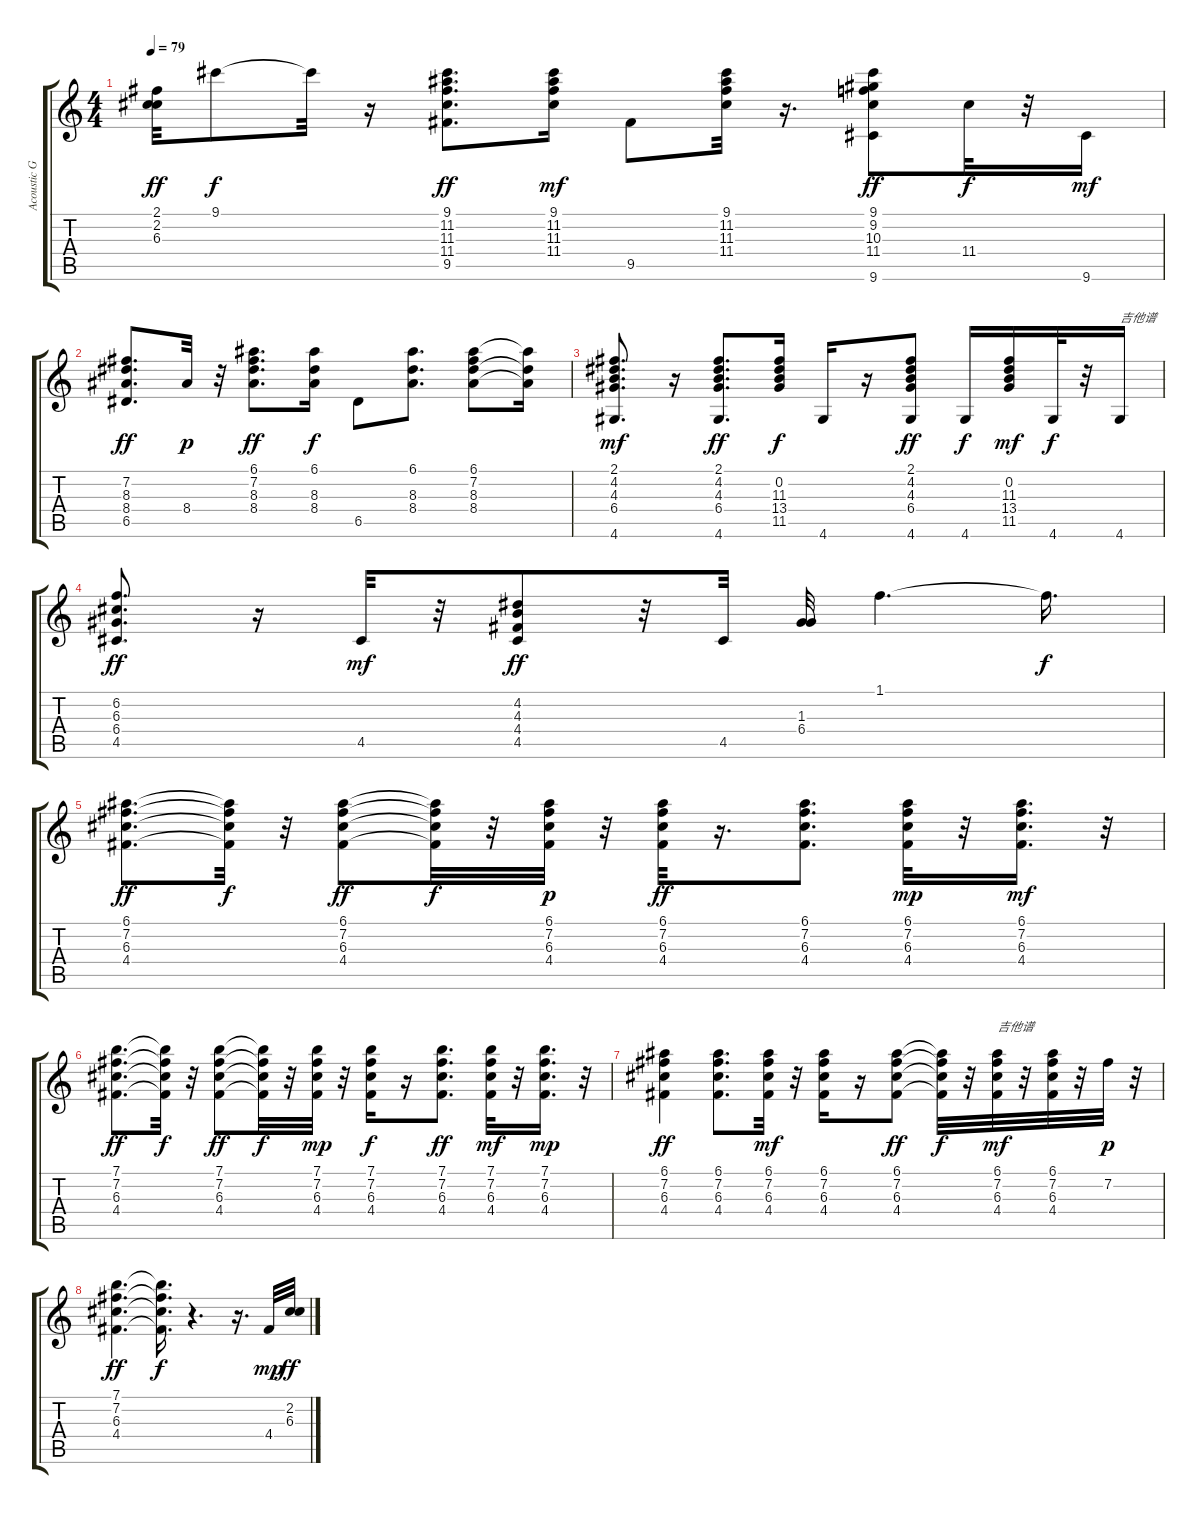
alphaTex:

\track ("Acoustic Guitar 2" "Acoustic G") {instrument acousticguitarsteel}
\staff {score tabs}
\tuning (E4 B3 G3 D3 A2 E2) {hide}
\ts (4 4)
\tempo 79
\clef g2
\ks c
(2.1 2.2 6.3).32{dy ff} 9.1.8{dy f} 9.1{t}.32 r.16 (9.1 11.2 11.3 11.4 9.5).8{d dy ff} (9.1 11.2 11.3 11.4).16{dy mf} 9.5.8 (9.1 11.2 11.3 11.4).32 r.16{d} (9.1 9.2 10.3 11.4 9.6).8{dy ff} 11.4.32{dy f} r.32 9.6.16{dy mf} |
(7.2 8.3 8.4 6.5).8{d dy ff} 8.4.32{dy p} r.32 (6.1 7.2 8.3 8.4).8{d dy ff} (6.1 8.3 8.4).16{dy f} 6.5.8 (6.1 8.3 8.4).8{d} (6.1 7.2 8.3 8.4).8 (6.1{t} 8.3{t} 8.4{t}).16 |
(2.1 4.2 4.3 6.4 4.6).8{d dy mf} r.16 (2.1 4.2 4.3 6.4 4.6).8{d dy ff} (0.2 11.3 13.4 11.5).16{dy f} 4.6.16 r.16 (2.1 4.2 4.3 6.4 4.6).8{dy ff} 4.6.16{dy f} (0.2 11.3 13.4 11.5).16{dy mf} 4.6.32{dy f} r.32 4.6.16{txt "吉他谱"} |
(6.2 6.3 6.4 4.5).8{d dy ff} r.16 4.5.32{dy mf} r.32 (4.2 4.3 4.4 4.5).8{dy ff} r.32 4.5.32 (1.3 6.4).32 1.1.4{d} 1.1{t}.16{d dy f} |
(6.1 7.2 6.3 4.4).8{d dy ff} (6.1{t} 7.2{t} 6.3{t} 4.4{t}).32{dy f} r.32 (6.1 7.2 6.3 4.4).8{dy ff} (6.1{t} 7.2{t} 6.3{t} 4.4{t}).32{dy f} r.32 (6.1 7.2 6.3 4.4).32{dy p} r.32 (6.1 7.2 6.3 4.4).32{dy ff} r.16{d} (6.1 7.2 6.3 4.4).8{d} (6.1 7.2 6.3 4.4).32{dy mp} r.32 (6.1 7.2 6.3 4.4).16{d dy mf} r.32 |
(7.1 7.2 6.3 4.4).8{d dy ff} (7.1{t} 7.2{t} 6.3{t} 4.4{t}).32{dy f} r.32 (7.1 7.2 6.3 4.4).8{dy ff} (7.1{t} 7.2{t} 6.3{t} 4.4{t}).32{dy f} r.32 (7.1 7.2 6.3 4.4).32{dy mp} r.32 (7.1 7.2 6.3 4.4).16{dy f} r.16 (7.1 7.2 6.3 4.4).8{d dy ff} (7.1 7.2 6.3 4.4).32{dy mf} r.32 (7.1 7.2 6.3 4.4).16{d dy mp} r.32 |
(6.1 7.2 6.3 4.4).4{dy ff} (6.1 7.2 6.3 4.4).8{d} (6.1 7.2 6.3 4.4).32{dy mf} r.32 (6.1 7.2 6.3 4.4).16 r.16 (6.1 7.2 6.3 4.4).8{dy ff} (6.1{t} 7.2{t} 6.3{t} 4.4{t}).32{dy f} r.32 (6.1 7.2 6.3 4.4).32{txt "吉他谱" dy mf} r.32 (6.1 7.2 6.3 4.4).32 r.32 7.2.32{dy p} r.32 |
(7.1 7.2 6.3 4.4).4{d dy ff} (7.1{t} 7.2{t} 6.3{t} 4.4{t}).16{d dy f} r.4{d} r.16{d} 4.4.32{dy mp} (2.2 6.3).32{dy ff}
